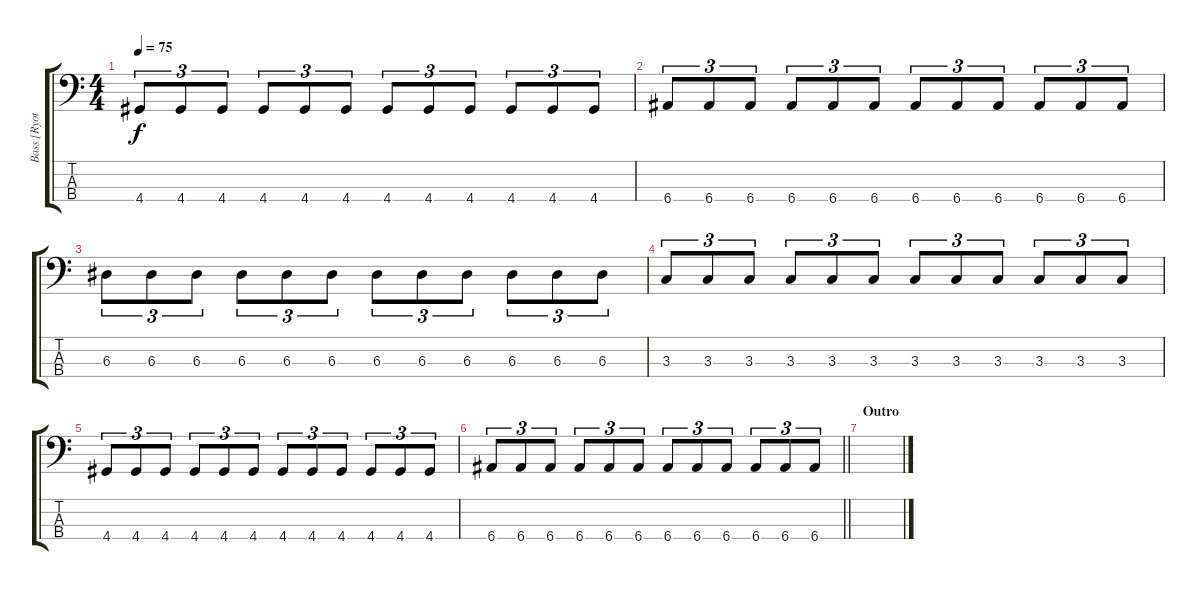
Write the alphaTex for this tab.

\track ("Bass [Ryota]" "Bass [Ryot") {instrument electricbassfinger}
\staff {score tabs}
\tuning (G2 D2 A1 E1) {hide}
\ts (4 4)
\tempo 75
\clef f4
\ks c
4.4.8{tu (3 2) dy f} 4.4.8{tu (3 2)} 4.4.8{tu (3 2)} 4.4.8{tu (3 2)} 4.4.8{tu (3 2)} 4.4.8{tu (3 2)} 4.4.8{tu (3 2)} 4.4.8{tu (3 2)} 4.4.8{tu (3 2)} 4.4.8{tu (3 2)} 4.4.8{tu (3 2)} 4.4.8{tu (3 2)} |
6.4.8{tu (3 2)} 6.4.8{tu (3 2)} 6.4.8{tu (3 2)} 6.4.8{tu (3 2)} 6.4.8{tu (3 2)} 6.4.8{tu (3 2)} 6.4.8{tu (3 2)} 6.4.8{tu (3 2)} 6.4.8{tu (3 2)} 6.4.8{tu (3 2)} 6.4.8{tu (3 2)} 6.4.8{tu (3 2)} |
6.3.8{tu (3 2)} 6.3.8{tu (3 2)} 6.3.8{tu (3 2)} 6.3.8{tu (3 2)} 6.3.8{tu (3 2)} 6.3.8{tu (3 2)} 6.3.8{tu (3 2)} 6.3.8{tu (3 2)} 6.3.8{tu (3 2)} 6.3.8{tu (3 2)} 6.3.8{tu (3 2)} 6.3.8{tu (3 2)} |
3.3.8{tu (3 2)} 3.3.8{tu (3 2)} 3.3.8{tu (3 2)} 3.3.8{tu (3 2)} 3.3.8{tu (3 2)} 3.3.8{tu (3 2)} 3.3.8{tu (3 2)} 3.3.8{tu (3 2)} 3.3.8{tu (3 2)} 3.3.8{tu (3 2)} 3.3.8{tu (3 2)} 3.3.8{tu (3 2)} |
4.4.8{tu (3 2)} 4.4.8{tu (3 2)} 4.4.8{tu (3 2)} 4.4.8{tu (3 2)} 4.4.8{tu (3 2)} 4.4.8{tu (3 2)} 4.4.8{tu (3 2)} 4.4.8{tu (3 2)} 4.4.8{tu (3 2)} 4.4.8{tu (3 2)} 4.4.8{tu (3 2)} 4.4.8{tu (3 2)} |
\barLineRight lightlight
6.4.8{tu (3 2)} 6.4.8{tu (3 2)} 6.4.8{tu (3 2)} 6.4.8{tu (3 2)} 6.4.8{tu (3 2)} 6.4.8{tu (3 2)} 6.4.8{tu (3 2)} 6.4.8{tu (3 2)} 6.4.8{tu (3 2)} 6.4.8{tu (3 2)} 6.4.8{tu (3 2)} 6.4.8{tu (3 2)} |
\section ("" "Outro")
